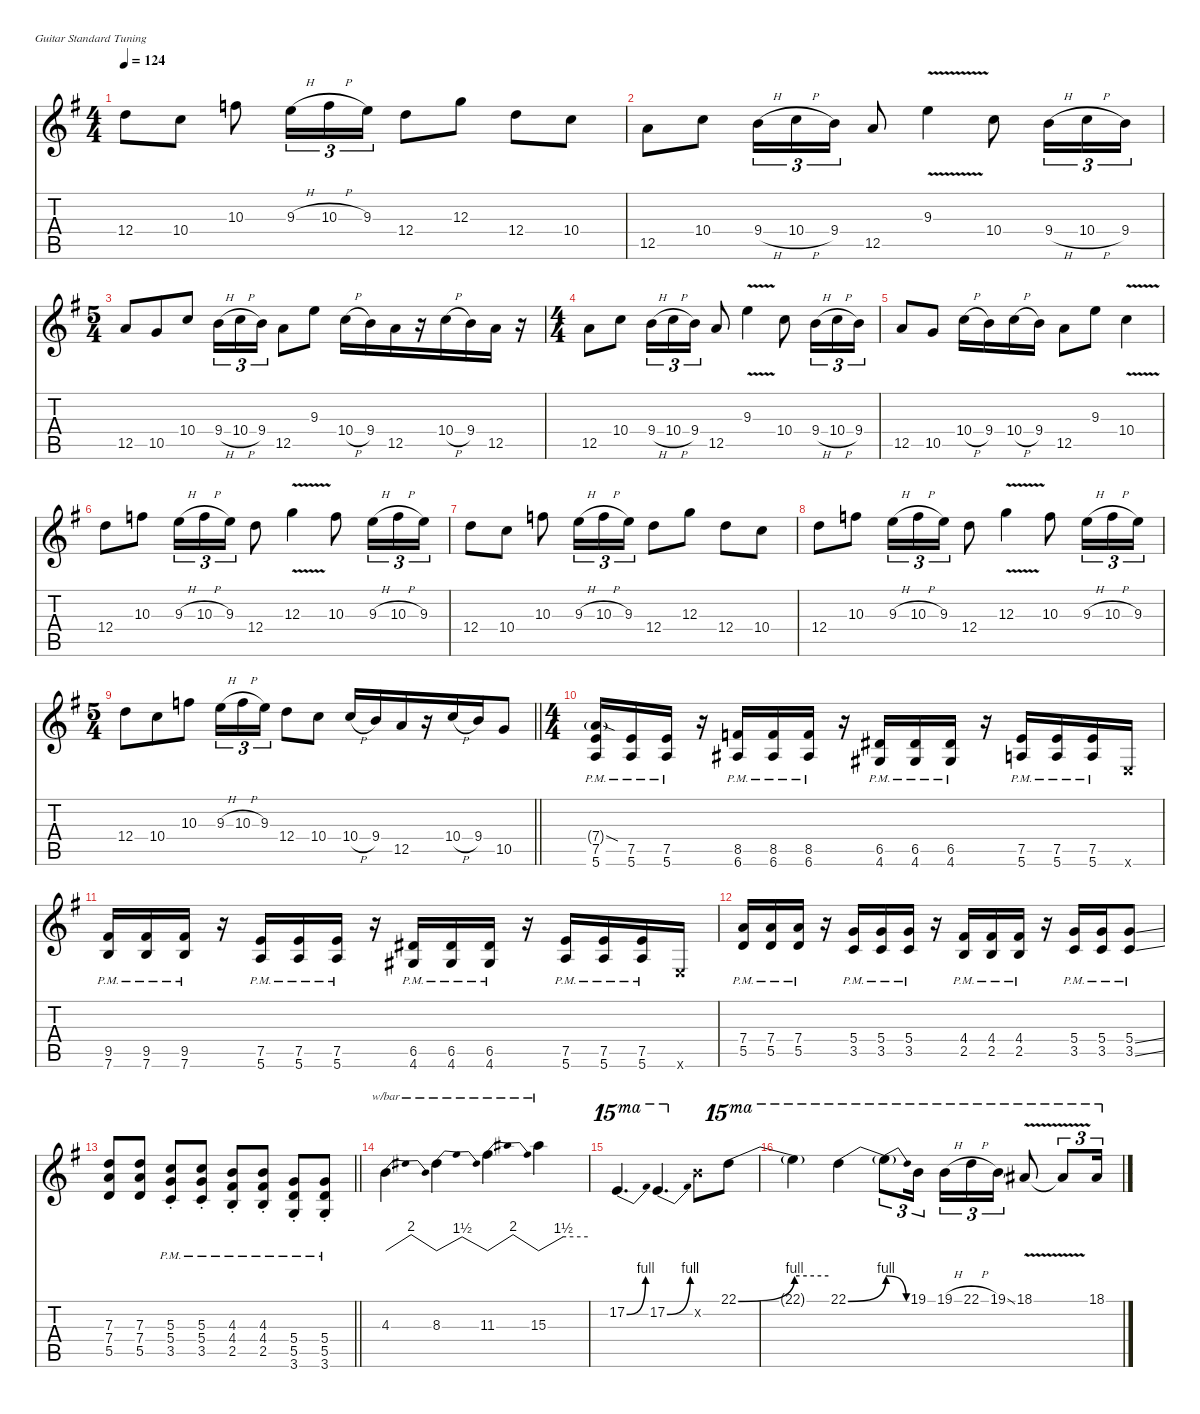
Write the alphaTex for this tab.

\defaultSystemsLayout 4
\hideDynamics
\bracketExtendMode nobrackets
\singleTrackTrackNamePolicy hidden
\multiTrackTrackNamePolicy hidden
\otherSystemsTrackNameOrientation horizontal
\track ("Guitar 1" "dist.guit.") {defaultSystemsLayout 4 mute instrument distortionguitar}
\staff {score tabs}
\tuning (E4 B3 G3 D3 A2 E2)
\ts (4 4)
\tempo 124
\clef g2
\ks eminor
12.4{acc forcenatural}.8{dy fff beam Down} 10.4{acc forcenatural}.8{beam Down} 10.3{acc forcenatural}.8{beam Down} 9.3{h acc forcenatural}.16{tu (3 2) beam Down} 10.3{h acc forcenatural}.16{tu (3 2) beam Down} 9.3{acc forcenatural}.16{tu (3 2) beam Down} 12.4{acc forcenatural}.8{beam Down} 12.3{acc forcenatural}.8{beam Down} 12.4{acc forcenatural}.8{beam Down} 10.4{acc forcenatural}.8{beam Down} |
12.5{acc forcenatural}.8{beam Down} 10.4{acc forcenatural}.8{beam Down} 9.4{h acc forcenatural}.16{tu (3 2) beam Down} 10.4{h acc forcenatural}.16{tu (3 2) beam Down} 9.4{acc forcenatural}.16{tu (3 2) beam Down} 12.5{acc forcenatural}.8{beam Up} 9.3{v acc forcenatural}.4{beam Down} 10.4{acc forcenatural}.8{beam Down} 9.4{h acc forcenatural}.16{tu (3 2) beam Down} 10.4{h acc forcenatural}.16{tu (3 2) beam Down} 9.4{acc forcenatural}.16{tu (3 2) beam Down} |
\ts (5 4)
\beaming (8 6 4)
12.5{acc forcenatural}.8{beam Up} 10.5{acc forcenatural}.8{beam Up} 10.4{acc forcenatural}.8{beam Up} 9.4{h acc forcenatural}.16{tu (3 2) beam Down} 10.4{h acc forcenatural}.16{tu (3 2) beam Down} 9.4{acc forcenatural}.16{tu (3 2) beam Down} 12.5{acc forcenatural}.8{beam Down} 9.3{acc forcenatural}.8{beam Down} 10.4{h acc forcenatural}.16{beam Down} 9.4{acc forcenatural}.16{beam Down} 12.5{acc forcenatural}.16{beam Down} r.16{beam Down} 10.4{h acc forcenatural}.16{beam Down} 9.4{acc forcenatural}.16{beam Down} 12.5{acc forcenatural}.16{beam Down} r.16{beam Down} |
\ts (4 4)
\beaming (8 2 2 2 2)
12.5{acc forcenatural}.8{beam Down} 10.4{acc forcenatural}.8{beam Down} 9.4{h acc forcenatural}.16{tu (3 2) beam Down} 10.4{h acc forcenatural}.16{tu (3 2) beam Down} 9.4{acc forcenatural}.16{tu (3 2) beam Down} 12.5{acc forcenatural}.8{beam Up} 9.3{v acc forcenatural}.4{beam Down} 10.4{acc forcenatural}.8{beam Down} 9.4{h acc forcenatural}.16{tu (3 2) beam Down} 10.4{h acc forcenatural}.16{tu (3 2) beam Down} 9.4{acc forcenatural}.16{tu (3 2) beam Down} |
12.5{acc forcenatural}.8{beam Up} 10.5{acc forcenatural}.8{beam Up} 10.4{h acc forcenatural}.16{beam Down} 9.4{acc forcenatural}.16{beam Down} 10.4{h acc forcenatural}.16{beam Down} 9.4{acc forcenatural}.16{beam Down} 12.5{acc forcenatural}.8{beam Down} 9.3{acc forcenatural}.8{beam Down} 10.4{v acc forcenatural}.4{beam Down} |
12.4{acc forcenatural}.8{beam Down} 10.3{acc forcenatural}.8{beam Down} 9.3{h acc forcenatural}.16{tu (3 2) beam Down} 10.3{h acc forcenatural}.16{tu (3 2) beam Down} 9.3{acc forcenatural}.16{tu (3 2) beam Down} 12.4{acc forcenatural}.8{beam Down} 12.3{v acc forcenatural}.4{beam Down} 10.3{acc forcenatural}.8{beam Down} 9.3{h acc forcenatural}.16{tu (3 2) beam Down} 10.3{h acc forcenatural}.16{tu (3 2) beam Down} 9.3{acc forcenatural}.16{tu (3 2) beam Down} |
12.4{acc forcenatural}.8{beam Down} 10.4{acc forcenatural}.8{beam Down} 10.3{acc forcenatural}.8{beam Down} 9.3{h acc forcenatural}.16{tu (3 2) beam Down} 10.3{h acc forcenatural}.16{tu (3 2) beam Down} 9.3{acc forcenatural}.16{tu (3 2) beam Down} 12.4{acc forcenatural}.8{beam Down} 12.3{acc forcenatural}.8{beam Down} 12.4{acc forcenatural}.8{beam Down} 10.4{acc forcenatural}.8{beam Down} |
12.4{acc forcenatural}.8{beam Down} 10.3{acc forcenatural}.8{beam Down} 9.3{h acc forcenatural}.16{tu (3 2) beam Down} 10.3{h acc forcenatural}.16{tu (3 2) beam Down} 9.3{acc forcenatural}.16{tu (3 2) beam Down} 12.4{acc forcenatural}.8{beam Down} 12.3{v acc forcenatural}.4{beam Down} 10.3{acc forcenatural}.8{beam Down} 9.3{h acc forcenatural}.16{tu (3 2) beam Down} 10.3{h acc forcenatural}.16{tu (3 2) beam Down} 9.3{acc forcenatural}.16{tu (3 2) beam Down} |
\ts (5 4)
\beaming (8 6 4)
\barLineRight lightlight
12.4{acc forcenatural}.8{beam Down} 10.4{acc forcenatural}.8{beam Down} 10.3{acc forcenatural}.8{beam Down} 9.3{h acc forcenatural}.16{tu (3 2) beam Down} 10.3{h acc forcenatural}.16{tu (3 2) beam Down} 9.3{acc forcenatural}.16{tu (3 2) beam Down} 12.4{acc forcenatural}.8{beam Down} 10.4{acc forcenatural}.8{beam Down} 10.4{h acc forcenatural}.16{beam Up} 9.4{acc forcenatural}.16{beam Up} 12.5{acc forcenatural}.16{beam Up} r.16{beam Up} 10.4{h acc forcenatural}.16{beam Up} 9.4{acc forcenatural}.16{beam Up} 10.5{acc forcenatural}.8{beam Up} |
\ts (4 4)
\beaming (8 2 2 2 2)
(7.5{pm acc forcenatural} 5.6{pm acc forcenatural} 7.4{sod g acc forcenatural}).16{dy f instrument distortionguitar beam Up} (7.5{pm acc forcenatural} 5.6{pm acc forcenatural}).16{beam Up} (7.5{pm acc forcenatural} 5.6{pm acc forcenatural}).16{beam Up} r.16{beam Up} (8.5{pm acc forcenatural} 6.6{pm acc #}).16{beam Up} (8.5{pm acc forcenatural} 6.6{pm acc #}).16{beam Up} (8.5{pm acc forcenatural} 6.6{pm acc #}).16{beam Up} r.16{beam Up} (6.5{pm acc #} 4.6{pm acc #}).16{beam Up} (6.5{pm acc #} 4.6{pm acc #}).16{beam Up} (6.5{pm acc #} 4.6{pm acc #}).16{beam Up} r.16{beam Up} (7.5{pm acc forcenatural} 5.6{pm acc forcenatural}).16{beam Up} (7.5{pm acc forcenatural} 5.6{pm acc forcenatural}).16{beam Up} (7.5{pm acc forcenatural} 5.6{pm acc forcenatural}).16{beam Up} 0.6{x acc forcenatural}.16{beam Up} |
(9.5{pm acc #} 7.6{pm acc forcenatural}).16{beam Up} (9.5{pm acc #} 7.6{pm acc forcenatural}).16{beam Up} (9.5{pm acc #} 7.6{pm acc forcenatural}).16{beam Up} r.16{beam Up} (7.5{pm acc forcenatural} 5.6{pm acc forcenatural}).16{beam Up} (7.5{pm acc forcenatural} 5.6{pm acc forcenatural}).16{beam Up} (7.5{pm acc forcenatural} 5.6{pm acc forcenatural}).16{beam Up} r.16{beam Up} (6.5{pm acc #} 4.6{pm acc #}).16{beam Up} (6.5{pm acc #} 4.6{pm acc #}).16{beam Up} (6.5{pm acc #} 4.6{pm acc #}).16{beam Up} r.16{beam Up} (7.5{pm acc forcenatural} 5.6{pm acc forcenatural}).16{beam Up} (7.5{pm acc forcenatural} 5.6{pm acc forcenatural}).16{beam Up} (7.5{pm acc forcenatural} 5.6{pm acc forcenatural}).16{beam Up} 0.6{x acc forcenatural}.16{beam Up} |
(7.4{pm acc forcenatural} 5.5{pm acc forcenatural}).16{beam Up} (7.4{pm acc forcenatural} 5.5{pm acc forcenatural}).16{beam Up} (7.4{pm acc forcenatural} 5.5{pm acc forcenatural}).16{beam Up} r.16{beam Up} (5.4{pm acc forcenatural} 3.5{pm acc forcenatural}).16{beam Up} (5.4{pm acc forcenatural} 3.5{pm acc forcenatural}).16{beam Up} (5.4{pm acc forcenatural} 3.5{pm acc forcenatural}).16{beam Up} r.16{beam Up} (4.4{pm acc #} 2.5{pm acc forcenatural}).16{beam Up} (4.4{pm acc #} 2.5{pm acc forcenatural}).16{beam Up} (4.4{pm acc #} 2.5{pm acc forcenatural}).16{beam Up} r.16{beam Up} (5.4{pm acc forcenatural} 3.5{pm acc forcenatural}).16{beam Up} (5.4{pm acc forcenatural} 3.5{pm acc forcenatural}).16{beam Up} (5.4{ss pm acc forcenatural} 3.5{ss pm acc forcenatural}).8{beam Up} |
\barLineRight lightlight
(7.3{acc forcenatural} 7.4{acc forcenatural} 5.5{acc forcenatural}).8{beam Up} (7.3{acc forcenatural} 7.4{acc forcenatural} 5.5{acc forcenatural}).8{beam Up} (5.3{pm st acc forcenatural} 5.4{pm st acc forcenatural} 3.5{pm st acc forcenatural}).8{beam Up} (5.3{pm st acc forcenatural} 5.4{pm st acc forcenatural} 3.5{pm st acc forcenatural}).8{beam Up} (4.3{pm st acc forcenatural} 4.4{pm st acc #} 2.5{pm st acc forcenatural}).8{beam Up} (4.3{pm st acc forcenatural} 4.4{pm st acc #} 2.5{pm st acc forcenatural}).8{beam Up} (5.4{pm st acc forcenatural} 5.5{pm st acc forcenatural} 3.6{pm st acc forcenatural}).8{beam Up} (5.4{pm st acc forcenatural} 5.5{pm st acc forcenatural} 3.6{pm st acc forcenatural}).8{beam Up} |
4.3{acc forcenatural}.4{tbe (dip default 0 0 30 8 60 0) dy fff instrument overdrivenguitar beam Down} 8.3{acc #}.4{tbe (dip default 0 0 30 6 60 0) beam Down} 11.3{acc #}.4{tbe (dip default 0 0 30 8 60 0) beam Down} 15.3{acc #}.4{tbe (custom default 0 0 30 6 30 6 60 6) beam Down} |
17.2{be (bend 6.6 0 22.8 4) acc forcenatural}.4{d ot 15ma beam Up} 17.2{be (bend 0 0 15 4) acc forcenatural}.4{d ot 15ma beam Up} 0.2{x acc forcenatural}.8{beam Down} 22.1{be (bend 7.8 0 40.8 4) acc forcenatural}.8{ot 15ma beam Down} |
22.1{be (hold 0 4 60 4) t}.4{ot 15ma beam Down} 22.1{be (bend 1.7999999999999998 0 50.4 4) acc forcenatural}.4{ot 15ma beam Down} 22.1{be (release 6.6 4 54.6 0) t}.8{tu (3 2) ot 15ma dy f beam Down} 19.1{acc forcenatural}.16{tu (3 2) ot 15ma dy fff beam Down} 19.1{h acc forcenatural}.16{tu (3 2) ot 15ma beam Down} 22.1{h acc forcenatural}.16{tu (3 2) ot 15ma beam Down} 19.1{ss acc forcenatural}.16{tu (3 2) ot 15ma beam Down} 18.1{v acc #}.8{ot 15ma beam Up} 18.1{v t acc #}.8{tu (3 2) ot 15ma dy f beam Up} 18.1{acc #}.16{tu (3 2) ot 15ma dy fff beam Up}
